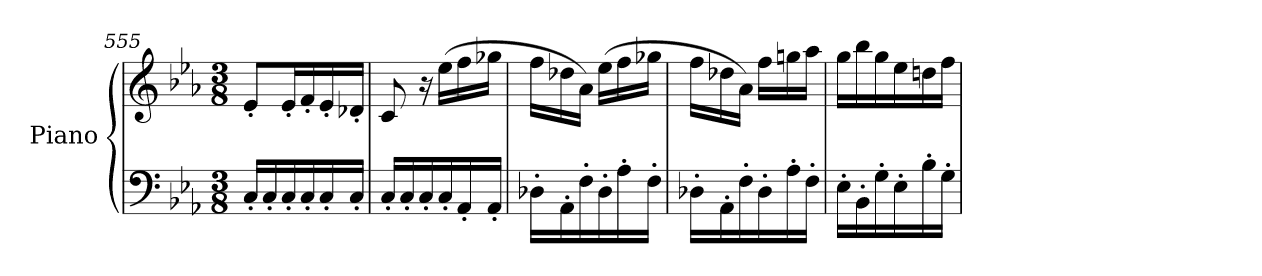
**kern	**kern
*part1	*part1
*staff2	*staff1
*I"Piano	*
*I'Pno.	*
*clefF4	*clefG2
*k[b-e-a-]	*k[b-e-a-]
*M3/8	*M3/8
=555	=555
16C'/LL	8e-'/L
16C'/	.
16C'/	16e-'/L
16C'/	16f'/
16C'/	16e-'/
16C'/JJ	16d-X'/JJ
=556	=556
16C'/LL	8c/
16C'/	.
16C'/	16r
16C'/	(>16ee-\LL
16AA-'/	16ff\
16AA-'/JJ	16gg-X\JJ
=557	=557
16D-X'\LL	16ff\LL
16AA-'\	16dd-X\
16F'\	16a-\JJ)
16D-'\	(>16ee-\LL
16A-'\	16ff\
16F'\JJ	16gg-X\JJ
!!LO:LB:g=z
=558	=558
16D-X'\LL	16ff\LL
16AA-'\	16dd-X\
16F'\	16a-\JJ)
16D-'\	16ff\LL
16A-'\	16ggn\
16F'\JJ	16aa-\JJ
=559	=559
16E-'\LL	16gg\LL
16BB-'\	16bb-\
16G'\	16gg\
16E-'\	16ee-\
16B-'\	16ddn\
16G'\JJ	16ff\JJ
=	=
*-	*-
